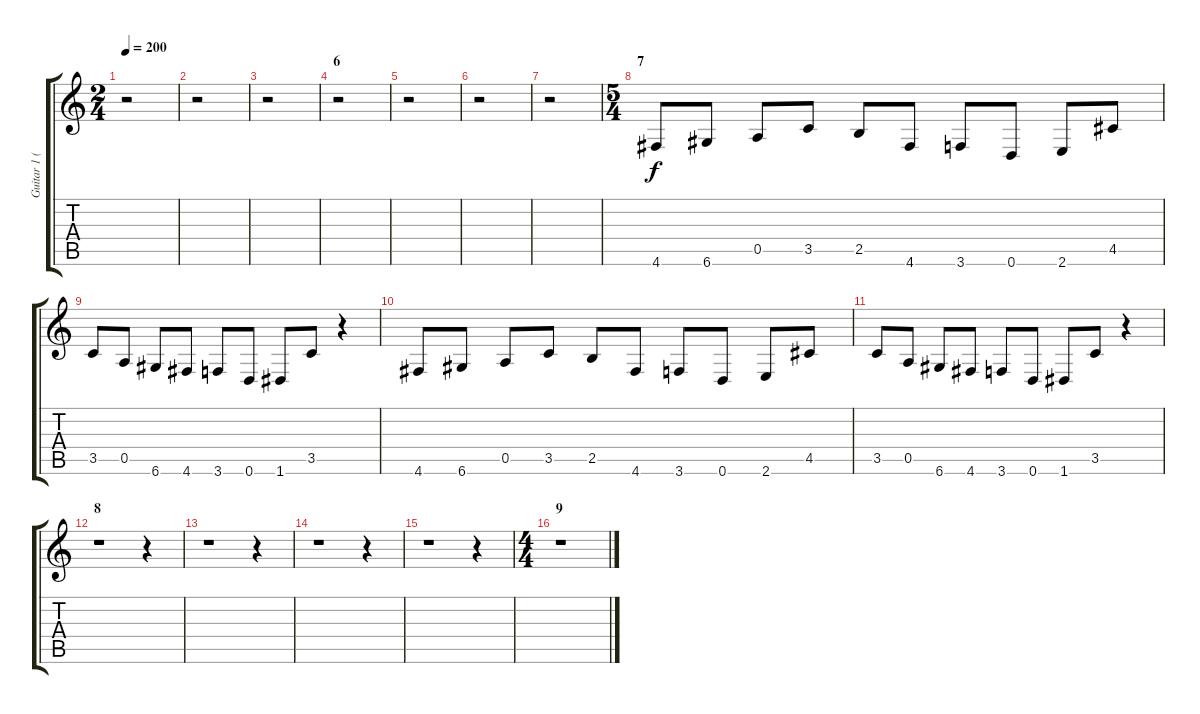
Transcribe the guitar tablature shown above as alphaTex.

\track ("Guitar 1 (Clean)" "Guitar 1 (") {instrument electricguitarclean}
\staff {score tabs}
\tuning (E4 B3 G3 D3 A2 D2) {hide}
\ts (2 4)
\tempo 200
\clef g2
\ks c
r.2{dy f} |
r.2 |
r.2 |
\section ("" "6")
r.2 |
r.2 |
r.2 |
r.2 |
\ts (5 4)
\section ("" "7")
4.6.8 6.6.8 0.5.8 3.5.8 2.5.8 4.6.8 3.6.8 0.6.8 2.6.8 4.5.8 |
3.5.8 0.5.8 6.6.8 4.6.8 3.6.8 0.6.8 1.6.8 3.5.8 r.4 |
4.6.8 6.6.8 0.5.8 3.5.8 2.5.8 4.6.8 3.6.8 0.6.8 2.6.8 4.5.8 |
3.5.8 0.5.8 6.6.8 4.6.8 3.6.8 0.6.8 1.6.8 3.5.8 r.4 |
\section ("" "8")
r.1 r.4 |
r.1 r.4 |
r.1 r.4 |
r.1 r.4 |
\ts (4 4)
\section ("" "9")
r.1
